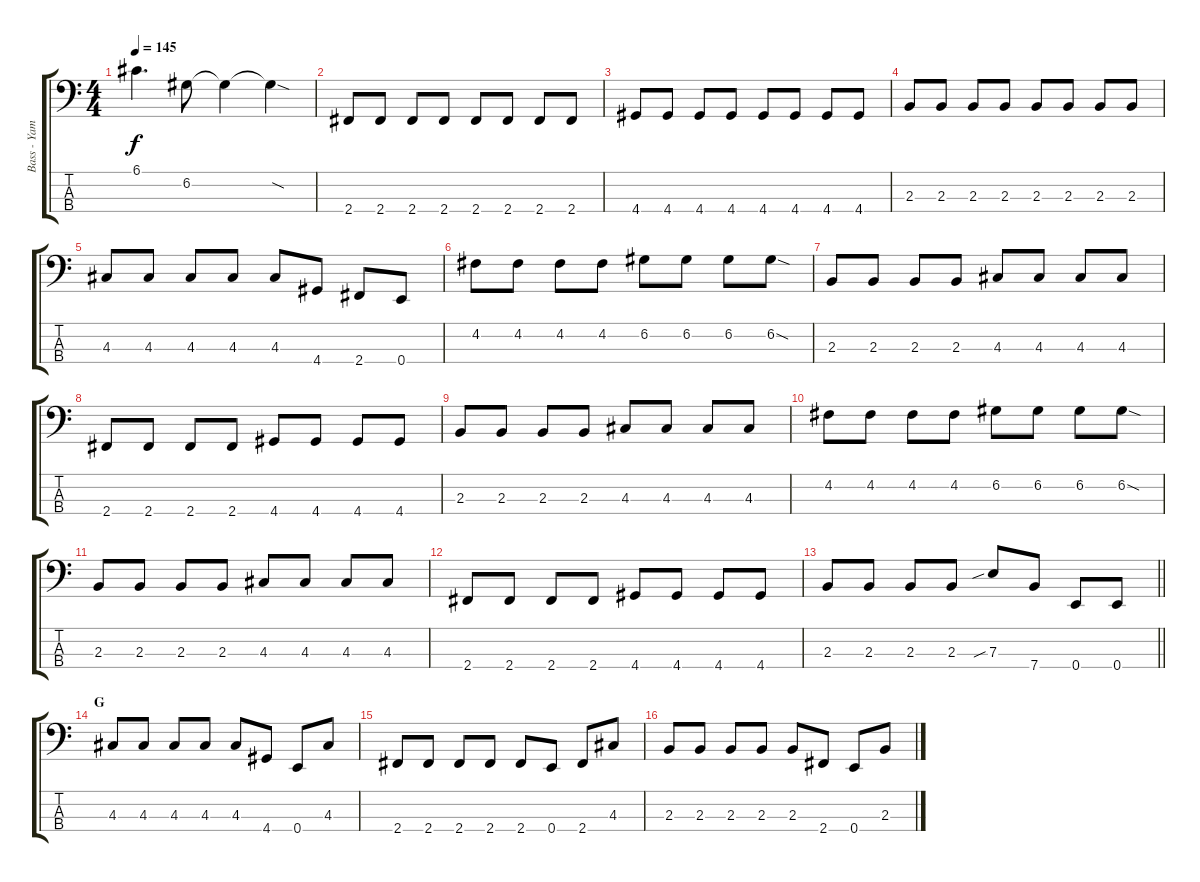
\track ("Bass - Yamada" "Bass - Yam") {instrument electricbasspick}
\staff {score tabs}
\tuning (G2 D2 A1 E1) {hide}
\ts (4 4)
\tempo 145
\clef f4
\ks c
6.1.4{d dy f} 6.2.8 6.2{t}.4 6.2{sod t}.4 |
2.4.8 2.4.8 2.4.8 2.4.8 2.4.8 2.4.8 2.4.8 2.4.8 |
4.4.8 4.4.8 4.4.8 4.4.8 4.4.8 4.4.8 4.4.8 4.4.8 |
2.3.8 2.3.8 2.3.8 2.3.8 2.3.8 2.3.8 2.3.8 2.3.8 |
4.3.8 4.3.8 4.3.8 4.3.8 4.3.8 4.4.8 2.4.8 0.4.8 |
4.2.8 4.2.8 4.2.8 4.2.8 6.2.8 6.2.8 6.2.8 6.2{sod}.8 |
2.3.8 2.3.8 2.3.8 2.3.8 4.3.8 4.3.8 4.3.8 4.3.8 |
2.4.8 2.4.8 2.4.8 2.4.8 4.4.8 4.4.8 4.4.8 4.4.8 |
2.3.8 2.3.8 2.3.8 2.3.8 4.3.8 4.3.8 4.3.8 4.3.8 |
4.2.8 4.2.8 4.2.8 4.2.8 6.2.8 6.2.8 6.2.8 6.2{sod}.8 |
2.3.8 2.3.8 2.3.8 2.3.8 4.3.8 4.3.8 4.3.8 4.3.8 |
2.4.8 2.4.8 2.4.8 2.4.8 4.4.8 4.4.8 4.4.8 4.4.8 |
\barLineRight lightlight
2.3.8 2.3.8 2.3.8 2.3.8 7.3{sib}.8 7.4.8 0.4.8 0.4.8 |
\section ("" "G")
4.3.8 4.3.8 4.3.8 4.3.8 4.3.8 4.4.8 0.4.8 4.3.8 |
2.4.8 2.4.8 2.4.8 2.4.8 2.4.8 0.4.8 2.4.8 4.3.8 |
2.3.8 2.3.8 2.3.8 2.3.8 2.3.8 2.4.8 0.4.8 2.3.8
